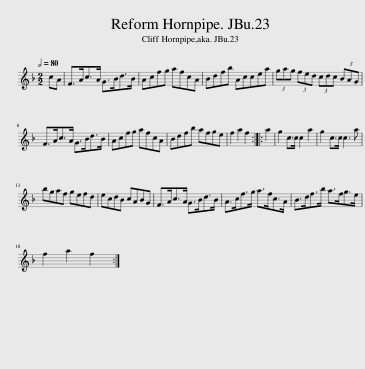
X:1
L:1/8
Q:1/2=80
M:2/2
I:linebreak $
K:F
V:1 treble
V:1
 cA | F>Ac>A G>Bd>B | Acfg afcA | Bdfb Accea | (3gag (3fed (3cdc (3BAG |$ %5
 F>Ac>A G>Bd>B | Acfg afcA | Bdfb afge | f2 a2 f2 :: a2 | %10
 g2 c>c c2 a2 | g2 c>c c3 a |$ bgaf gefd | ecdB cABG | F>Ac>A G>Bd>B | %15
 A>cf>g a>fc>A | B>df>b a>fg>e |$ f2 a2 f2 :| %18
